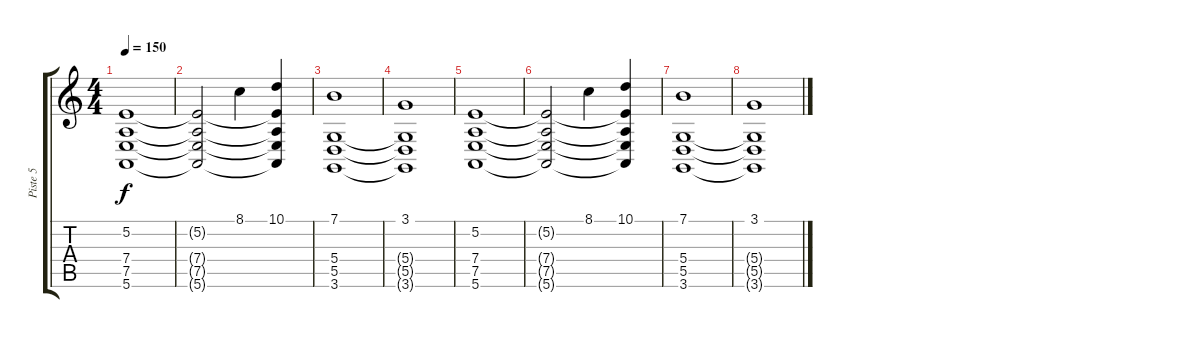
\track ("Piste 5" "Piste 5") {instrument fx6goblins}
\staff {score tabs}
\tuning (E4 B3 G3 D3 A2 E2) {hide}
\ts (4 4)
\tempo 150
\clef g2
\ks c
(5.2 7.4 7.5 5.6).1{dy f} |
(5.2{t} 7.4{t} 7.5{t} 5.6{t}).2 8.1.4 (10.1 5.2{t} 7.4{t} 7.5{t} 5.6{t}).4 |
(7.1 5.4 5.5 3.6).1 |
(3.1 5.4{t} 5.5{t} 3.6{t}).1 |
(5.2 7.4 7.5 5.6).1 |
(5.2{t} 7.4{t} 7.5{t} 5.6{t}).2 8.1.4 (10.1 5.2{t} 7.4{t} 7.5{t} 5.6{t}).4 |
(7.1 5.4 5.5 3.6).1 |
(3.1 5.4{t} 5.5{t} 3.6{t}).1
